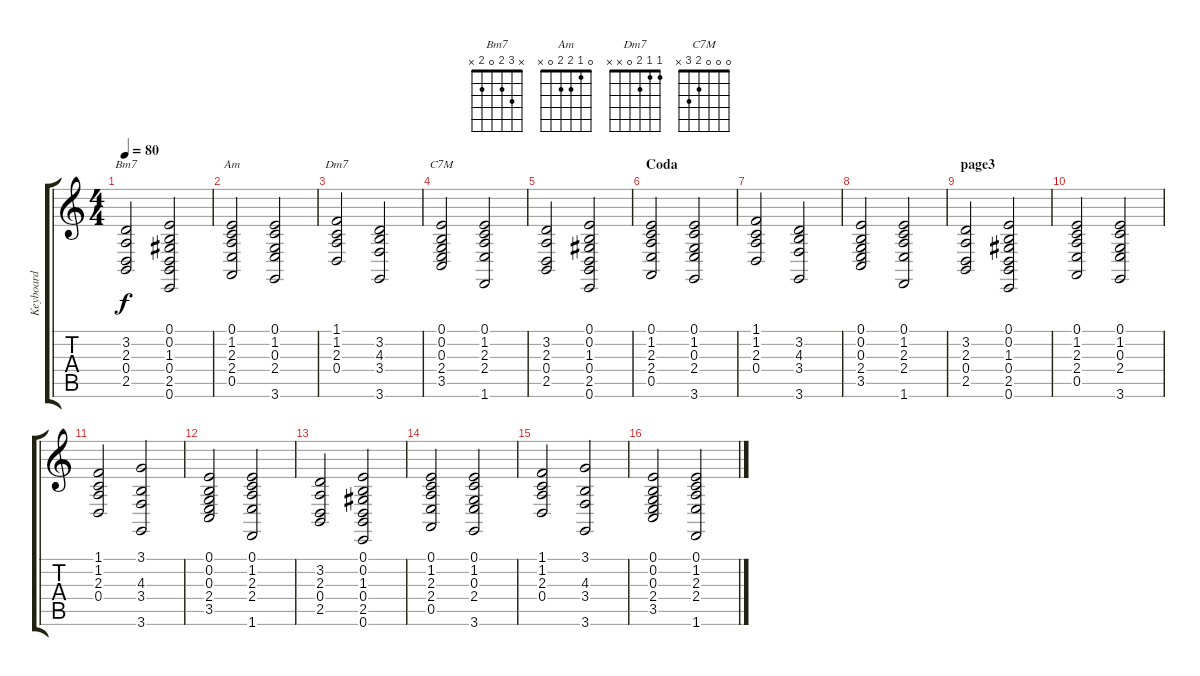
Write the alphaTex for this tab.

\track ("Keyboard" "Keyboard") {instrument choiraahs}
\staff {score tabs}
\tuning (E4 B3 G3 D3 A2 E2) {hide}
\chord ("Bm7" x 3 2 0 2 x)
\chord ("Am" 0 1 2 2 0 x)
\chord ("Dm7" 1 1 2 0 x x)
\chord ("C7M" 0 0 0 2 3 x)
\ts (4 4)
\tempo 80
\clef g2
\ks c
(3.2 2.3 0.4 2.5).2{ch "Bm7" dy f} (0.1 0.2 1.3 0.4 2.5 0.6).2 |
(0.1 1.2 2.3 2.4 0.5).2{ch "Am"} (0.1 1.2 0.3 2.4 3.6).2 |
(1.1 1.2 2.3 0.4).2{ch "Dm7"} (3.2 4.3 3.4 3.6).2 |
(0.1 0.2 0.3 2.4 3.5).2{ch "C7M"} (0.1 1.2 2.3 2.4 1.6).2 |
(3.2 2.3 0.4 2.5).2 (0.1 0.2 1.3 0.4 2.5 0.6).2 |
\section ("" "Coda")
(0.1 1.2 2.3 2.4 0.5).2 (0.1 1.2 0.3 2.4 3.6).2 |
(1.1 1.2 2.3 0.4).2 (3.2 4.3 3.4 3.6).2 |
(0.1 0.2 0.3 2.4 3.5).2 (0.1 1.2 2.3 2.4 1.6).2 |
\section ("" "page3")
(3.2 2.3 0.4 2.5).2 (0.1 0.2 1.3 0.4 2.5 0.6).2 |
(0.1 1.2 2.3 2.4 0.5).2 (0.1 1.2 0.3 2.4 3.6).2 |
(1.1 1.2 2.3 0.4).2 (3.1 4.3 3.4 3.6).2 |
(0.1 0.2 0.3 2.4 3.5).2 (0.1 1.2 2.3 2.4 1.6).2 |
(3.2 2.3 0.4 2.5).2 (0.1 0.2 1.3 0.4 2.5 0.6).2 |
(0.1 1.2 2.3 2.4 0.5).2 (0.1 1.2 0.3 2.4 3.6).2 |
(1.1 1.2 2.3 0.4).2 (3.1 4.3 3.4 3.6).2 |
(0.1 0.2 0.3 2.4 3.5).2 (0.1 1.2 2.3 2.4 1.6).2
